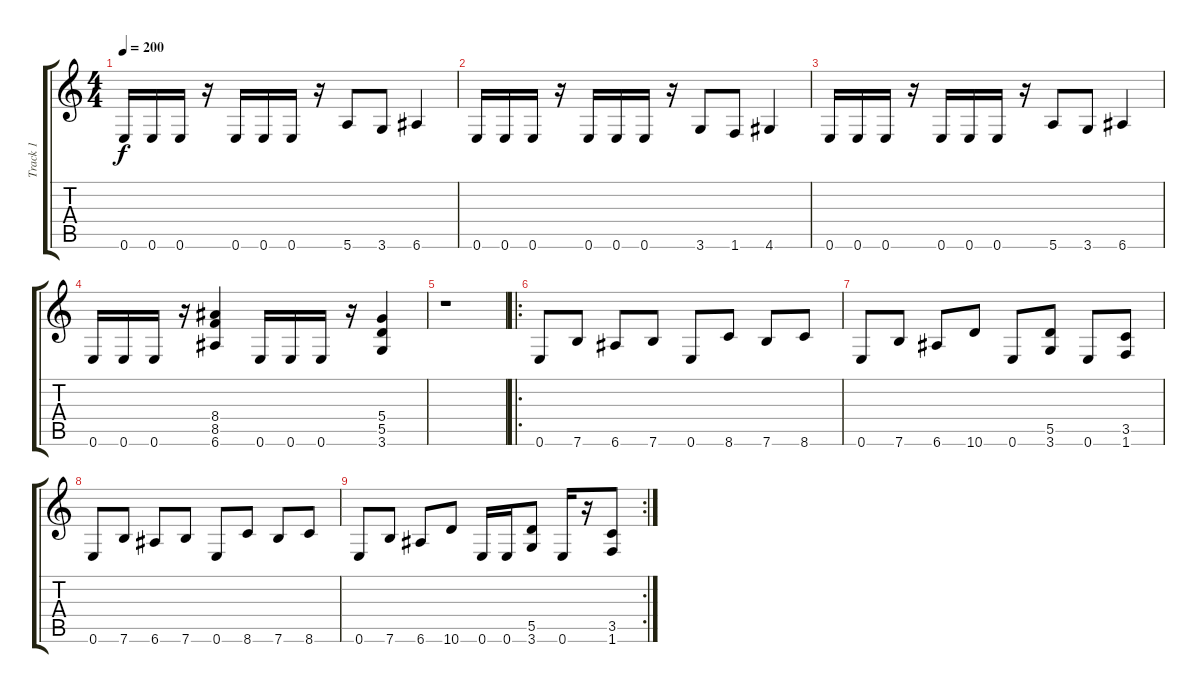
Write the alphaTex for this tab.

\track ("Track 1" "Track 1") {instrument distortionguitar}
\staff {score tabs}
\tuning (E4 B3 G3 D3 A2 E2) {hide}
\ts (4 4)
\tempo 200
\clef g2
\ks c
0.6.16{dy f instrument distortionguitar} 0.6.16 0.6.16 r.16 0.6.16 0.6.16 0.6.16 r.16 5.6.8 3.6.8 6.6.4 |
0.6.16 0.6.16 0.6.16 r.16 0.6.16 0.6.16 0.6.16 r.16 3.6.8 1.6.8 4.6.4 |
0.6.16 0.6.16 0.6.16 r.16 0.6.16 0.6.16 0.6.16 r.16 5.6.8 3.6.8 6.6.4 |
0.6.16 0.6.16 0.6.16 r.16 (8.4 8.5 6.6).4 0.6.16 0.6.16 0.6.16 r.16 (5.4 5.5 3.6).4 |
r.1 |
\ro
0.6.8 7.6.8 6.6.8 7.6.8 0.6.8 8.6.8 7.6.8 8.6.8 |
0.6.8 7.6.8 6.6.8 10.6.8 0.6.8 (5.5 3.6).8 0.6.8 (3.5 1.6).8 |
0.6.8 7.6.8 6.6.8 7.6.8 0.6.8 8.6.8 7.6.8 8.6.8 |
\rc 2
0.6.8 7.6.8 6.6.8 10.6.8 0.6.16 0.6.16 (5.5 3.6).8 0.6.16 r.16 (3.5 1.6).8
